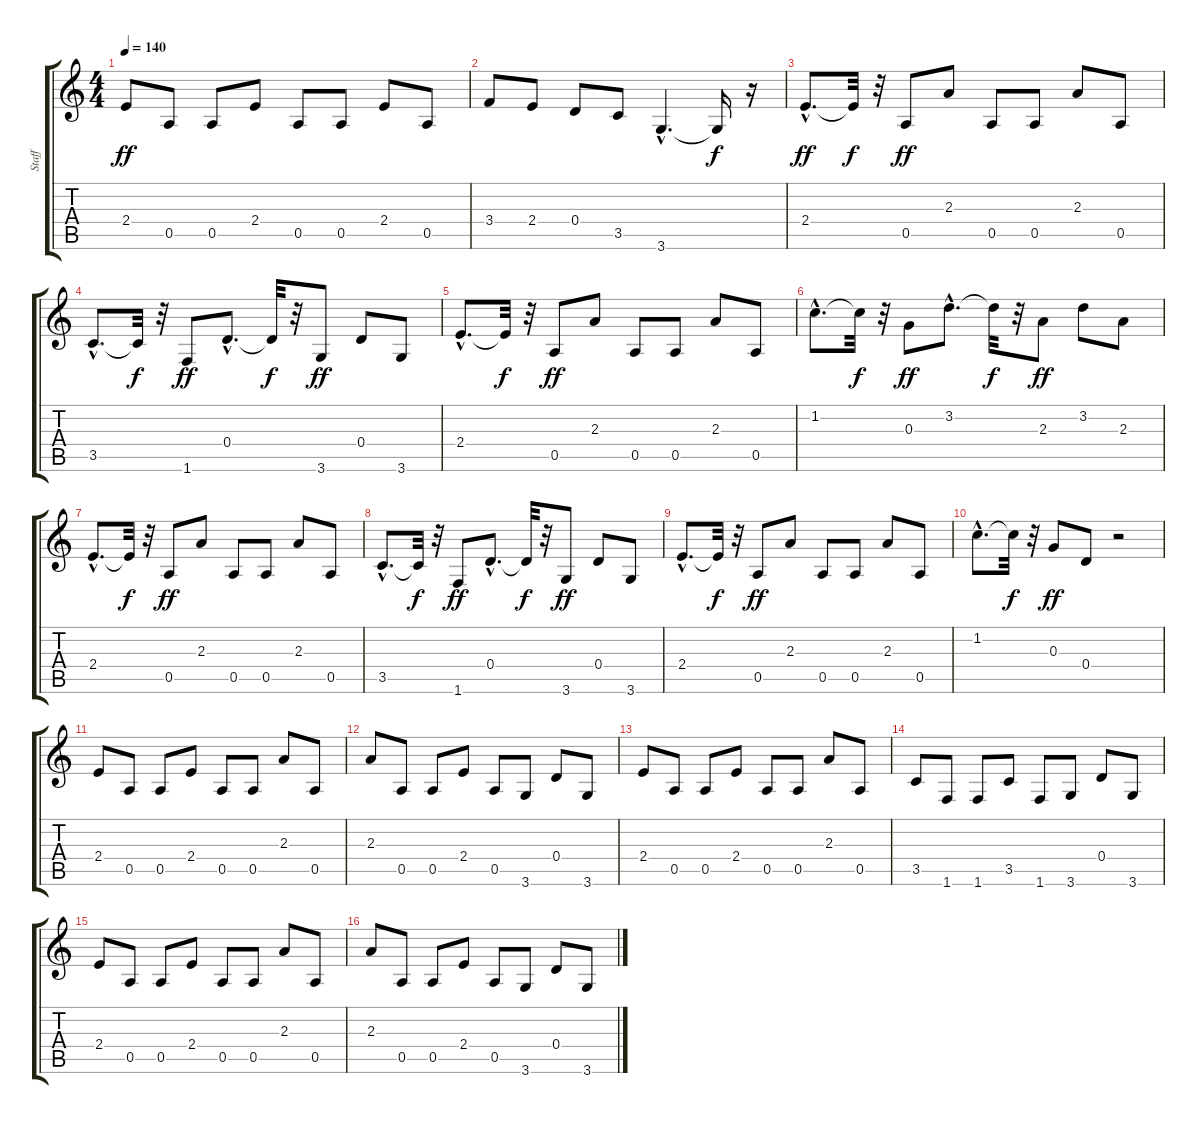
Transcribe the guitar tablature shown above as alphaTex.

\track ("Staff" "Staff") {instrument overdrivenguitar}
\staff {score tabs}
\tuning (E4 B3 G3 D3 A2 E2) {hide}
\ts (4 4)
\tempo 140
\clef g2
\ks c
2.4.8{dy ff} 0.5.8 0.5.8 2.4.8 0.5.8 0.5.8 2.4.8 0.5.8 |
3.4.8 2.4.8 0.4.8 3.5.8 3.6{hac}.4{d} 3.6{t}.16{dy f} r.16 |
2.4{hac}.8{d dy ff} 2.4{t}.32{dy f} r.32 0.5.8{dy ff} 2.3.8 0.5.8 0.5.8 2.3.8 0.5.8 |
3.5{hac}.8{d} 3.5{t}.32{dy f} r.32 1.6.8{dy ff} 0.4{hac}.8{d} 0.4{t}.32{dy f} r.32 3.6.8{dy ff} 0.4.8 3.6.8 |
2.4{hac}.8{d} 2.4{t}.32{dy f} r.32 0.5.8{dy ff} 2.3.8 0.5.8 0.5.8 2.3.8 0.5.8 |
1.2{hac}.8{d} 1.2{t}.32{dy f} r.32 0.3.8{dy ff} 3.2{hac}.8{d} 3.2{t}.32{dy f} r.32 2.3.8{dy ff} 3.2.8 2.3.8 |
2.4{hac}.8{d} 2.4{t}.32{dy f} r.32 0.5.8{dy ff} 2.3.8 0.5.8 0.5.8 2.3.8 0.5.8 |
3.5{hac}.8{d} 3.5{t}.32{dy f} r.32 1.6.8{dy ff} 0.4{hac}.8{d} 0.4{t}.32{dy f} r.32 3.6.8{dy ff} 0.4.8 3.6.8 |
2.4{hac}.8{d} 2.4{t}.32{dy f} r.32 0.5.8{dy ff} 2.3.8 0.5.8 0.5.8 2.3.8 0.5.8 |
1.2{hac}.8{d} 1.2{t}.32{dy f} r.32 0.3.8{dy ff} 0.4.8 r.2 |
2.4.8 0.5.8 0.5.8 2.4.8 0.5.8 0.5.8 2.3.8 0.5.8 |
2.3.8 0.5.8 0.5.8 2.4.8 0.5.8 3.6.8 0.4.8 3.6.8 |
2.4.8 0.5.8 0.5.8 2.4.8 0.5.8 0.5.8 2.3.8 0.5.8 |
3.5.8 1.6.8 1.6.8 3.5.8 1.6.8 3.6.8 0.4.8 3.6.8 |
2.4.8 0.5.8 0.5.8 2.4.8 0.5.8 0.5.8 2.3.8 0.5.8 |
2.3.8 0.5.8 0.5.8 2.4.8 0.5.8 3.6.8 0.4.8 3.6.8
